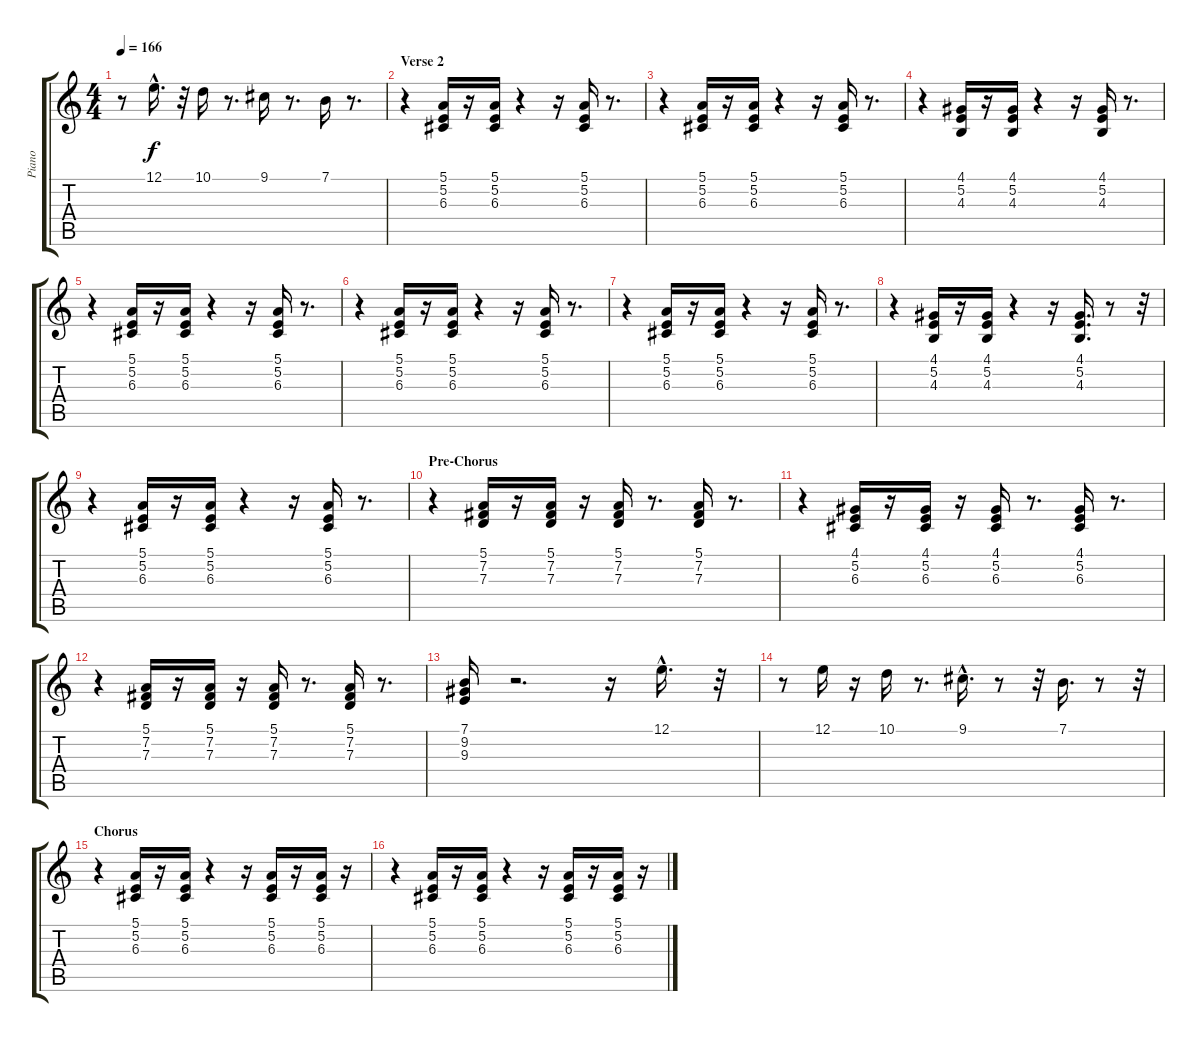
\track ("Piano" "Piano") {instrument acousticgrandpiano}
\staff {score tabs}
\tuning (E4 B3 G3 D3 A2 E2) {hide}
\ts (4 4)
\tempo 166
\clef g2
\ks c
r.8{dy f} 12.1{hac}.16{d} r.32 10.1.16 r.8{d} 9.1.16 r.8{d} 7.1.16 r.8{d} |
\section ("" "Verse 2")
r.4 (5.1 5.2 6.3).16 r.16 (5.1 5.2 6.3).16 r.4 r.16 (5.1 5.2 6.3).16 r.8{d} |
r.4 (5.1 5.2 6.3).16 r.16 (5.1 5.2 6.3).16 r.4 r.16 (5.1 5.2 6.3).16 r.8{d} |
r.4 (4.1 5.2 4.3).16 r.16 (4.1 5.2 4.3).16 r.4 r.16 (4.1 5.2 4.3).16 r.8{d} |
r.4 (5.1 5.2 6.3).16 r.16 (5.1 5.2 6.3).16 r.4 r.16 (5.1 5.2 6.3).16 r.8{d} |
r.4 (5.1 5.2 6.3).16 r.16 (5.1 5.2 6.3).16 r.4 r.16 (5.1 5.2 6.3).16 r.8{d} |
r.4 (5.1 5.2 6.3).16 r.16 (5.1 5.2 6.3).16 r.4 r.16 (5.1 5.2 6.3).16 r.8{d} |
r.4 (4.1 5.2 4.3).16 r.16 (4.1 5.2 4.3).16 r.4 r.16 (4.1 5.2 4.3).16{d} r.8 r.32 |
r.4 (5.1 5.2 6.3).16 r.16 (5.1 5.2 6.3).16 r.4 r.16 (5.1 5.2 6.3).16 r.8{d} |
\section ("" "Pre-Chorus")
r.4 (5.1 7.2 7.3).16 r.16 (5.1 7.2 7.3).16 r.16 (5.1 7.2 7.3).16 r.8{d} (5.1 7.2 7.3).16 r.8{d} |
r.4 (4.1 5.2 6.3).16 r.16 (4.1 5.2 6.3).16 r.16 (4.1 5.2 6.3).16 r.8{d} (4.1 5.2 6.3).16 r.8{d} |
r.4 (5.1 7.2 7.3).16 r.16 (5.1 7.2 7.3).16 r.16 (5.1 7.2 7.3).16 r.8{d} (5.1 7.2 7.3).16 r.8{d} |
(7.1 9.2 9.3).16 r.2{d} r.16 12.1{hac}.16{d} r.32 |
r.8 12.1.16 r.16 10.1.16 r.8{d} 9.1{hac}.16{d} r.8 r.32 7.1.16{d} r.8 r.32 |
\section ("" "Chorus")
r.4 (5.1 5.2 6.3).16 r.16 (5.1 5.2 6.3).16 r.4 r.16 (5.1 5.2 6.3).16 r.16 (5.1 5.2 6.3).16 r.16 |
r.4 (5.1 5.2 6.3).16 r.16 (5.1 5.2 6.3).16 r.4 r.16 (5.1 5.2 6.3).16 r.16 (5.1 5.2 6.3).16 r.16
